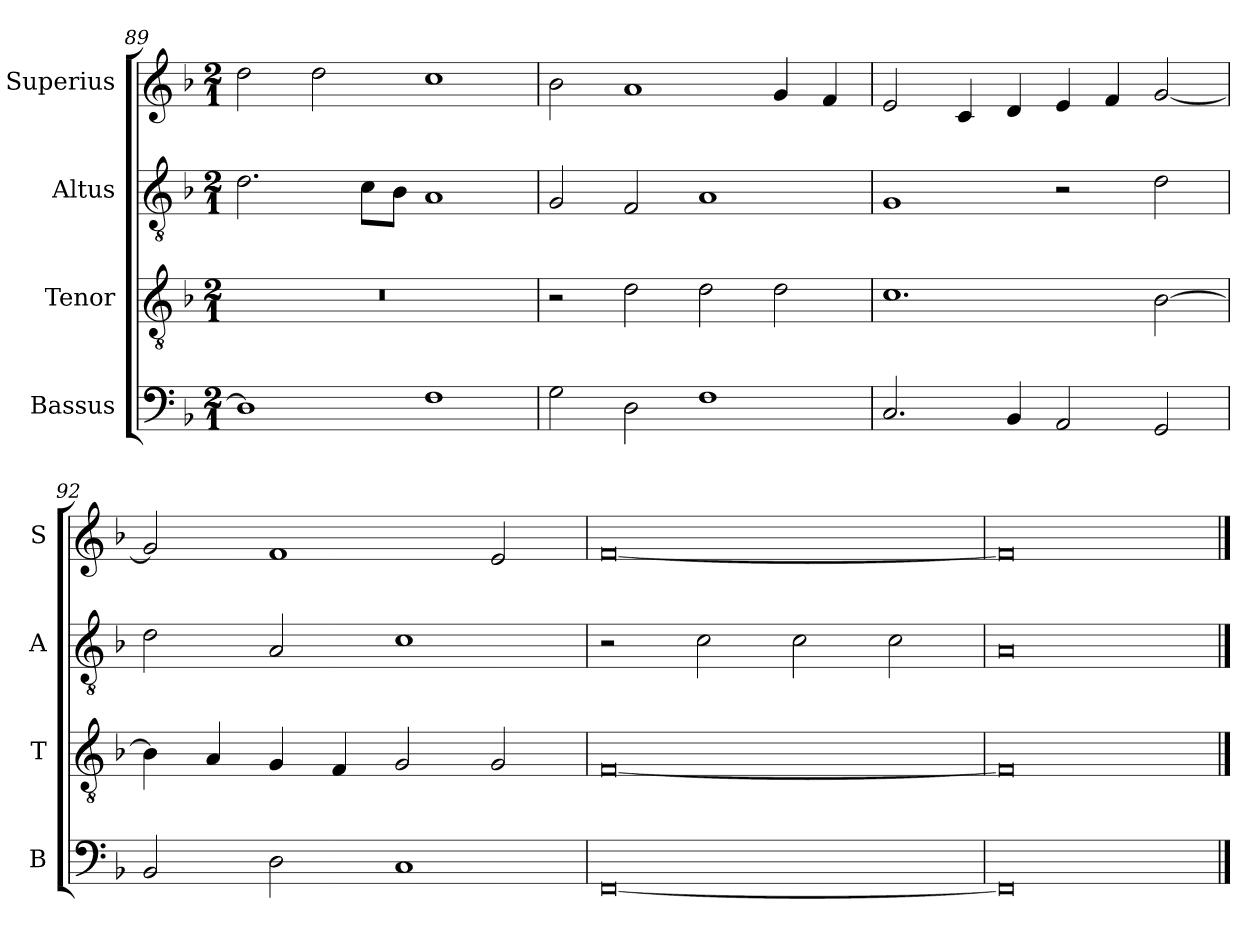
**kern	**kern	**kern	**kern
*part4	*part3	*part2	*part1
*staff4	*staff3	*staff2	*staff1
*I"Bassus	*I"Tenor	*I"Altus	*I"Superius
*I'B	*I'T	*I'A	*I'S
*clefF4	*clefGv2	*clefGv2	*clefG2
*k[b-]	*k[b-]	*k[b-]	*k[b-]
*M2/1	*M2/1	*M2/1	*M2/1
=89	=89	=89	=89
1D]	0r	2.d	2dd
.	.	.	2dd
.	.	8cL	.
.	.	8B-J	.
1F	.	1A	1cc
=90	=90	=90	=90
2G	2r	2G	2b-
2D	2d	2F	1a
1F	2d	1A	.
.	2d	.	4g
.	.	.	4f
=91	=91	=91	=91
2.C	1.c	1G	2e
.	.	.	4c
4BB-	.	.	4d
2AA	.	2r	4e
.	.	.	4f
2GG	[2B-	2d	[2g
=92	=92	=92	=92
2BB-	4B-]	2d	2g]
.	4A	.	.
2D	4G	2A	1f
.	4F	.	.
1C	2G	1c	.
.	2G	.	2e
=93	=93	=93	=93
[0FF	[0F	2r	[0f
.	.	2c	.
.	.	2c	.
.	.	2c	.
=94	=94	=94	=94
0FF]	0F]	0A	0f]
==	==	==	==
*-	*-	*-	*-
